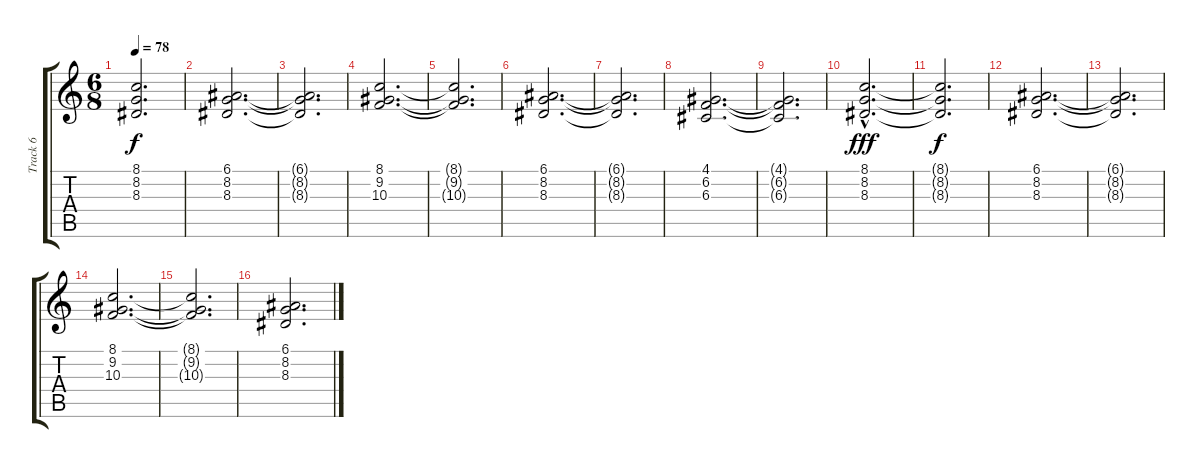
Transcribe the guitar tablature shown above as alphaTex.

\track ("Track 6" "Track 6") {instrument pad2warm}
\staff {score tabs}
\tuning (E4 B3 G3 D3 A2 E2) {hide}
\ts (6 8)
\tempo 78
\clef g2
\ks c
(8.1{t} 8.2{t} 8.3{t}).2{d dy f} |
(6.1 8.2 8.3).2{d} |
(6.1{t} 8.2{t} 8.3{t}).2{d} |
(8.1 9.2 10.3).2{d} |
(8.1{t} 9.2{t} 10.3{t}).2{d} |
(6.1 8.2 8.3).2{d} |
(6.1{t} 8.2{t} 8.3{t}).2{d} |
(4.1 6.2 6.3).2{d} |
(4.1{t} 6.2{t} 6.3{t}).2{d} |
(8.1{hac} 8.2{hac} 8.3{hac}).2{d dy fff} |
(8.1{t} 8.2{t} 8.3{t}).2{d dy f} |
(6.1 8.2 8.3).2{d} |
(6.1{t} 8.2{t} 8.3{t}).2{d} |
(8.1 9.2 10.3).2{d} |
(8.1{t} 9.2{t} 10.3{t}).2{d} |
(6.1 8.2 8.3).2{d}
